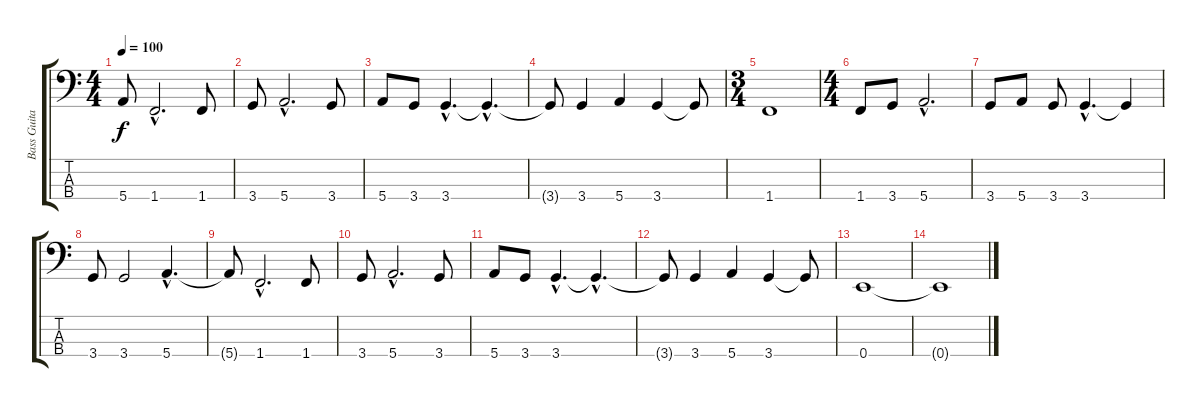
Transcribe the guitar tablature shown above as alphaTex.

\track ("Bass Guitar" "Bass Guita") {instrument electricbassfinger}
\staff {score tabs}
\tuning (G2 D2 A1 E1) {hide}
\ts (4 4)
\tempo 100
\clef f4
\ks c
5.4{t}.8{dy f} 1.4{hac}.2{d} 1.4.8 |
3.4.8 5.4{hac}.2{d} 3.4.8 |
5.4.8 3.4.8 3.4{hac}.4{d} 3.4{hac t}.4{d} |
3.4{t}.8 3.4.4 5.4.4 3.4.4 3.4{t}.8 |
\ts (3 4)
1.4.1 |
\ts (4 4)
1.4.8 3.4.8 5.4{hac}.2{d} |
3.4.8 5.4.8 3.4.8 3.4{hac}.4{d} 3.4{t}.4 |
3.4.8 3.4.2 5.4{hac}.4{d} |
5.4{t}.8 1.4{hac}.2{d} 1.4.8 |
3.4.8 5.4{hac}.2{d} 3.4.8 |
5.4.8 3.4.8 3.4{hac}.4{d} 3.4{hac t}.4{d} |
3.4{t}.8 3.4.4 5.4.4 3.4.4 3.4{t}.8 |
0.4.1 |
0.4{t}.1
